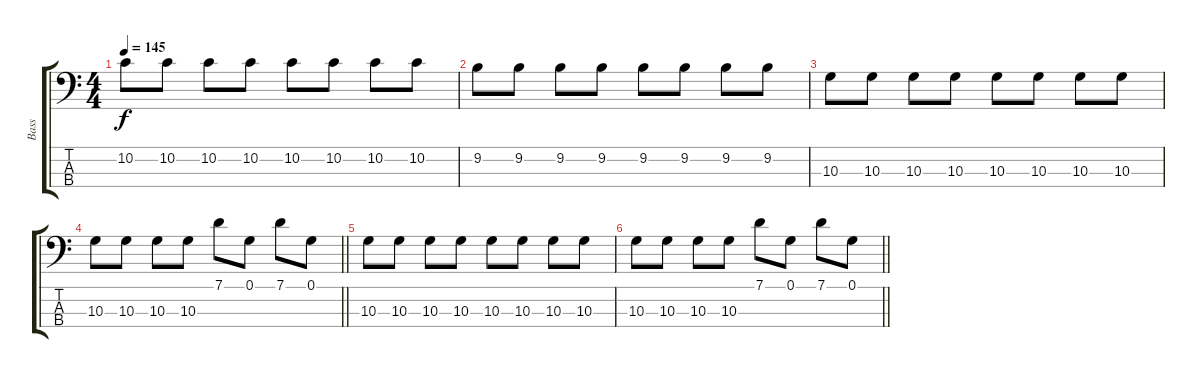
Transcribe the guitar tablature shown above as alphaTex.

\track ("Bass" "Bass") {instrument electricbassfinger}
\staff {score tabs}
\tuning (G2 D2 A1 E1) {hide}
\ts (4 4)
\tempo 145
\clef f4
\ks c
10.2.8{dy f} 10.2.8 10.2.8 10.2.8 10.2.8 10.2.8 10.2.8 10.2.8 |
9.2.8 9.2.8 9.2.8 9.2.8 9.2.8 9.2.8 9.2.8 9.2.8 |
10.3.8 10.3.8 10.3.8 10.3.8 10.3.8 10.3.8 10.3.8 10.3.8 |
\barLineRight lightlight
10.3.8 10.3.8 10.3.8 10.3.8 7.1.8 0.1.8 7.1.8 0.1.8 |
10.3.8 10.3.8 10.3.8 10.3.8 10.3.8 10.3.8 10.3.8 10.3.8 |
\barLineRight lightlight
10.3.8 10.3.8 10.3.8 10.3.8 7.1.8 0.1.8 7.1.8 0.1.8
